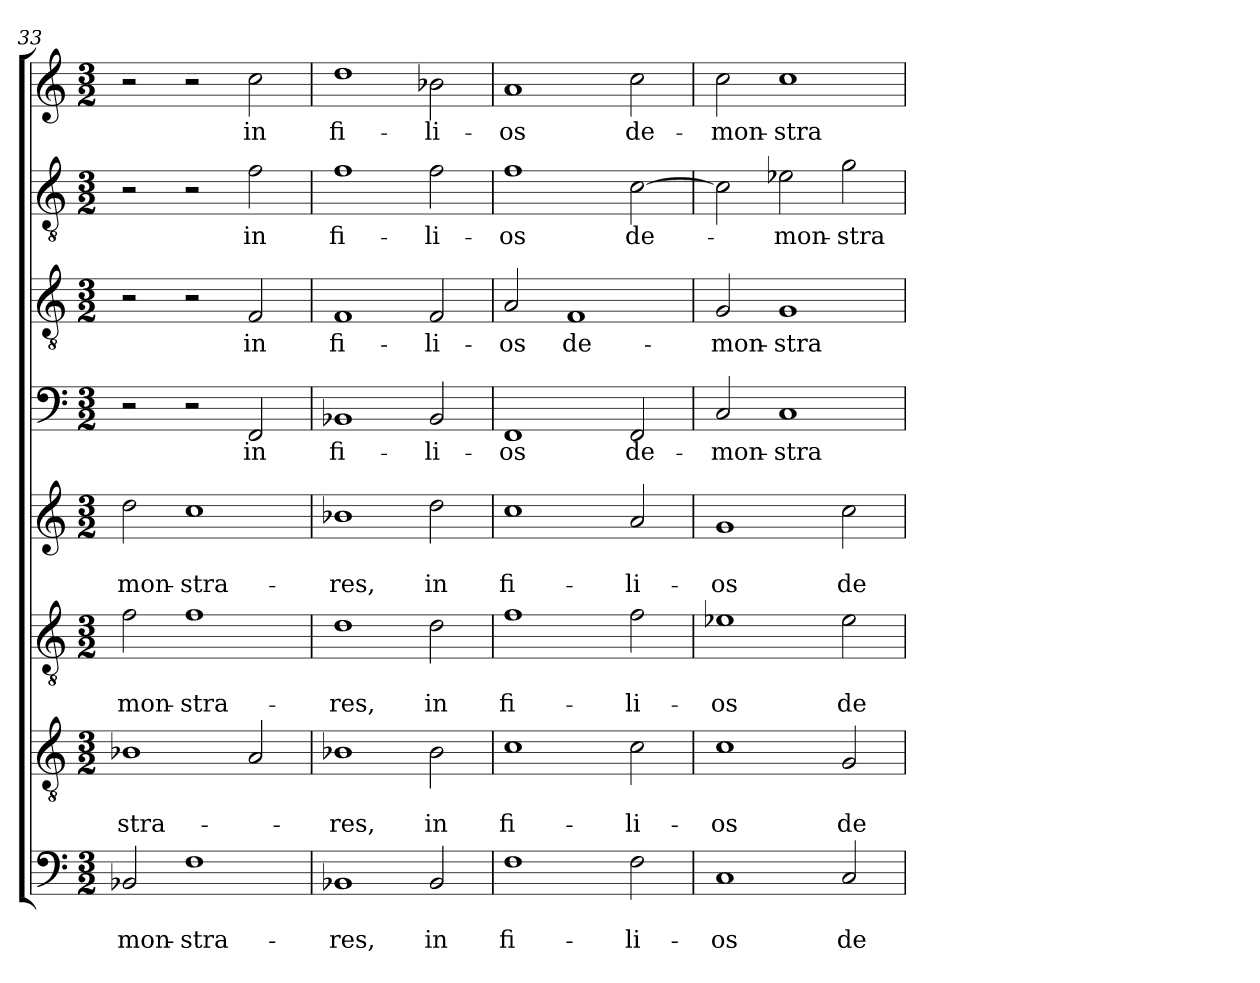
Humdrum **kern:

**kern	**text	**text	**kern	**text	**text	**kern	**text	**text	**kern	**text	**text	**kern	**text	**kern	**text	**kern	**text	**kern	**text
*part8	*part8	*part8	*part7	*part7	*part7	*part6	*part6	*part6	*part5	*part5	*part5	*part4	*part4	*part3	*part3	*part2	*part2	*part1	*part1
*staff8	*staff8	*staff8	*staff7	*staff7	*staff7	*staff6	*staff6	*staff6	*staff5	*staff5	*staff5	*staff4	*staff4	*staff3	*staff3	*staff2	*staff2	*staff1	*staff1
*clefF4	*	*	*clefGv2	*	*	*clefGv2	*	*	*clefG2	*	*	*clefF4	*	*clefGv2	*	*clefGv2	*	*clefG2	*
*k[]	*	*	*k[]	*	*	*k[]	*	*	*k[]	*	*	*k[]	*	*k[]	*	*k[]	*	*k[]	*
*C:	*	*	*C:	*	*	*C:	*	*	*C:	*	*	*C:	*	*C:	*	*C:	*	*C:	*
*M3/2	*	*	*M3/2	*	*	*M3/2	*	*	*M3/2	*	*	*M3/2	*	*M3/2	*	*M3/2	*	*M3/2	*
=33	=33	=33	=33	=33	=33	=33	=33	=33	=33	=33	=33	=33	=33	=33	=33	=33	=33	=33	=33
!	!	!LO:LY:b	!	!	!LO:LY:b	!	!	!LO:LY:b	!	!	!LO:LY:b	!	!	!	!	!	!	!	!
2BB-X/	.	-mon-	1B-X	.	-stra-	2f\	.	-mon-	2dd\	.	-mon-	2r	.	2r	.	2r	.	2r	.
!	!	!LO:LY:b	!	!	!	!	!	!LO:LY:b	!	!	!LO:LY:b	!	!	!	!	!	!	!	!
1F	.	-stra-	.	.	.	1f	.	-stra-	1cc	.	-stra-	2r	.	2r	.	2r	.	2r	.
!	!	!	!	!	!	!	!	!	!	!	!	!	!LO:LY:b	!	!LO:LY:b	!	!LO:LY:b	!	!LO:LY:b
.	.	.	2A/	.	.	.	.	.	.	.	.	2FF/	in	2F/	in	2f\	in	2cc\	in
=34	=34	=34	=34	=34	=34	=34	=34	=34	=34	=34	=34	=34	=34	=34	=34	=34	=34	=34	=34
!	!	!LO:LY:b	!	!	!LO:LY:b	!	!	!LO:LY:b	!	!	!LO:LY:b	!	!LO:LY:b	!	!LO:LY:b	!	!LO:LY:b	!	!LO:LY:b
1BB-X	.	-res,	1B-X	.	-res,	1d	.	-res,	1b-X	.	-res,	1BB-X	fi-	1F	fi-	1f	fi-	1dd	fi-
!	!	!LO:LY:b	!	!	!LO:LY:b	!	!	!LO:LY:b	!	!	!LO:LY:b	!	!LO:LY:b	!	!LO:LY:b	!	!LO:LY:b	!	!LO:LY:b
2BB-/	.	in	2B-\	.	in	2d\	.	in	2dd\	.	in	2BB-/	-li-	2F/	-li-	2f\	-li-	2b-X\	-li-
=35	=35	=35	=35	=35	=35	=35	=35	=35	=35	=35	=35	=35	=35	=35	=35	=35	=35	=35	=35
!	!	!LO:LY:b	!	!	!LO:LY:b	!	!	!LO:LY:b	!	!	!LO:LY:b	!	!LO:LY:b	!	!LO:LY:b	!	!LO:LY:b	!	!LO:LY:b
1F	.	fi-	1c	.	fi-	1f	.	fi-	1cc	.	fi-	1FF	-os	2A/	-os	1f	-os	1a	-os
!	!	!	!	!	!	!	!	!	!	!	!	!	!	!	!LO:LY:b	!	!	!	!
.	.	.	.	.	.	.	.	.	.	.	.	.	.	1F	de-	.	.	.	.
!	!	!LO:LY:b	!	!	!LO:LY:b	!	!	!LO:LY:b	!	!	!LO:LY:b	!	!LO:LY:b	!	!	!	!LO:LY:b	!	!LO:LY:b
2F\	.	-li-	2c\	.	-li-	2f\	.	-li-	2a/	.	-li-	2FF/	de-	.	.	[2c\	de-	2cc\	de-
!!LO:LB:g=z
=36	=36	=36	=36	=36	=36	=36	=36	=36	=36	=36	=36	=36	=36	=36	=36	=36	=36	=36	=36
!	!	!LO:LY:b	!	!	!LO:LY:b	!	!	!LO:LY:b	!	!	!LO:LY:b	!	!LO:LY:b	!	!LO:LY:b	!	!	!	!LO:LY:b
1C	.	-os	1c	.	-os	1e-X	.	-os	1g	.	-os	2C/	-mon-	2G/	-mon-	2c\]	.	2cc\	-mon-
!	!	!	!	!	!	!	!	!	!	!	!	!	!LO:LY:b	!	!LO:LY:b	!	!LO:LY:b	!	!LO:LY:b
.	.	.	.	.	.	.	.	.	.	.	.	1C	-stra-	1G	-stra-	2e-X\	-mon-	1cc	-stra-
!	!	!LO:LY:b	!	!	!LO:LY:b	!	!	!LO:LY:b	!	!	!LO:LY:b	!	!	!	!	!	!LO:LY:b	!	!
2C/	.	de-	2G/	.	de-	2e-\	.	de-	2cc\	.	de-	.	.	.	.	2g\	-stra-	.	.
=	=	=	=	=	=	=	=	=	=	=	=	=	=	=	=	=	=	=	=
*-	*-	*-	*-	*-	*-	*-	*-	*-	*-	*-	*-	*-	*-	*-	*-	*-	*-	*-	*-
